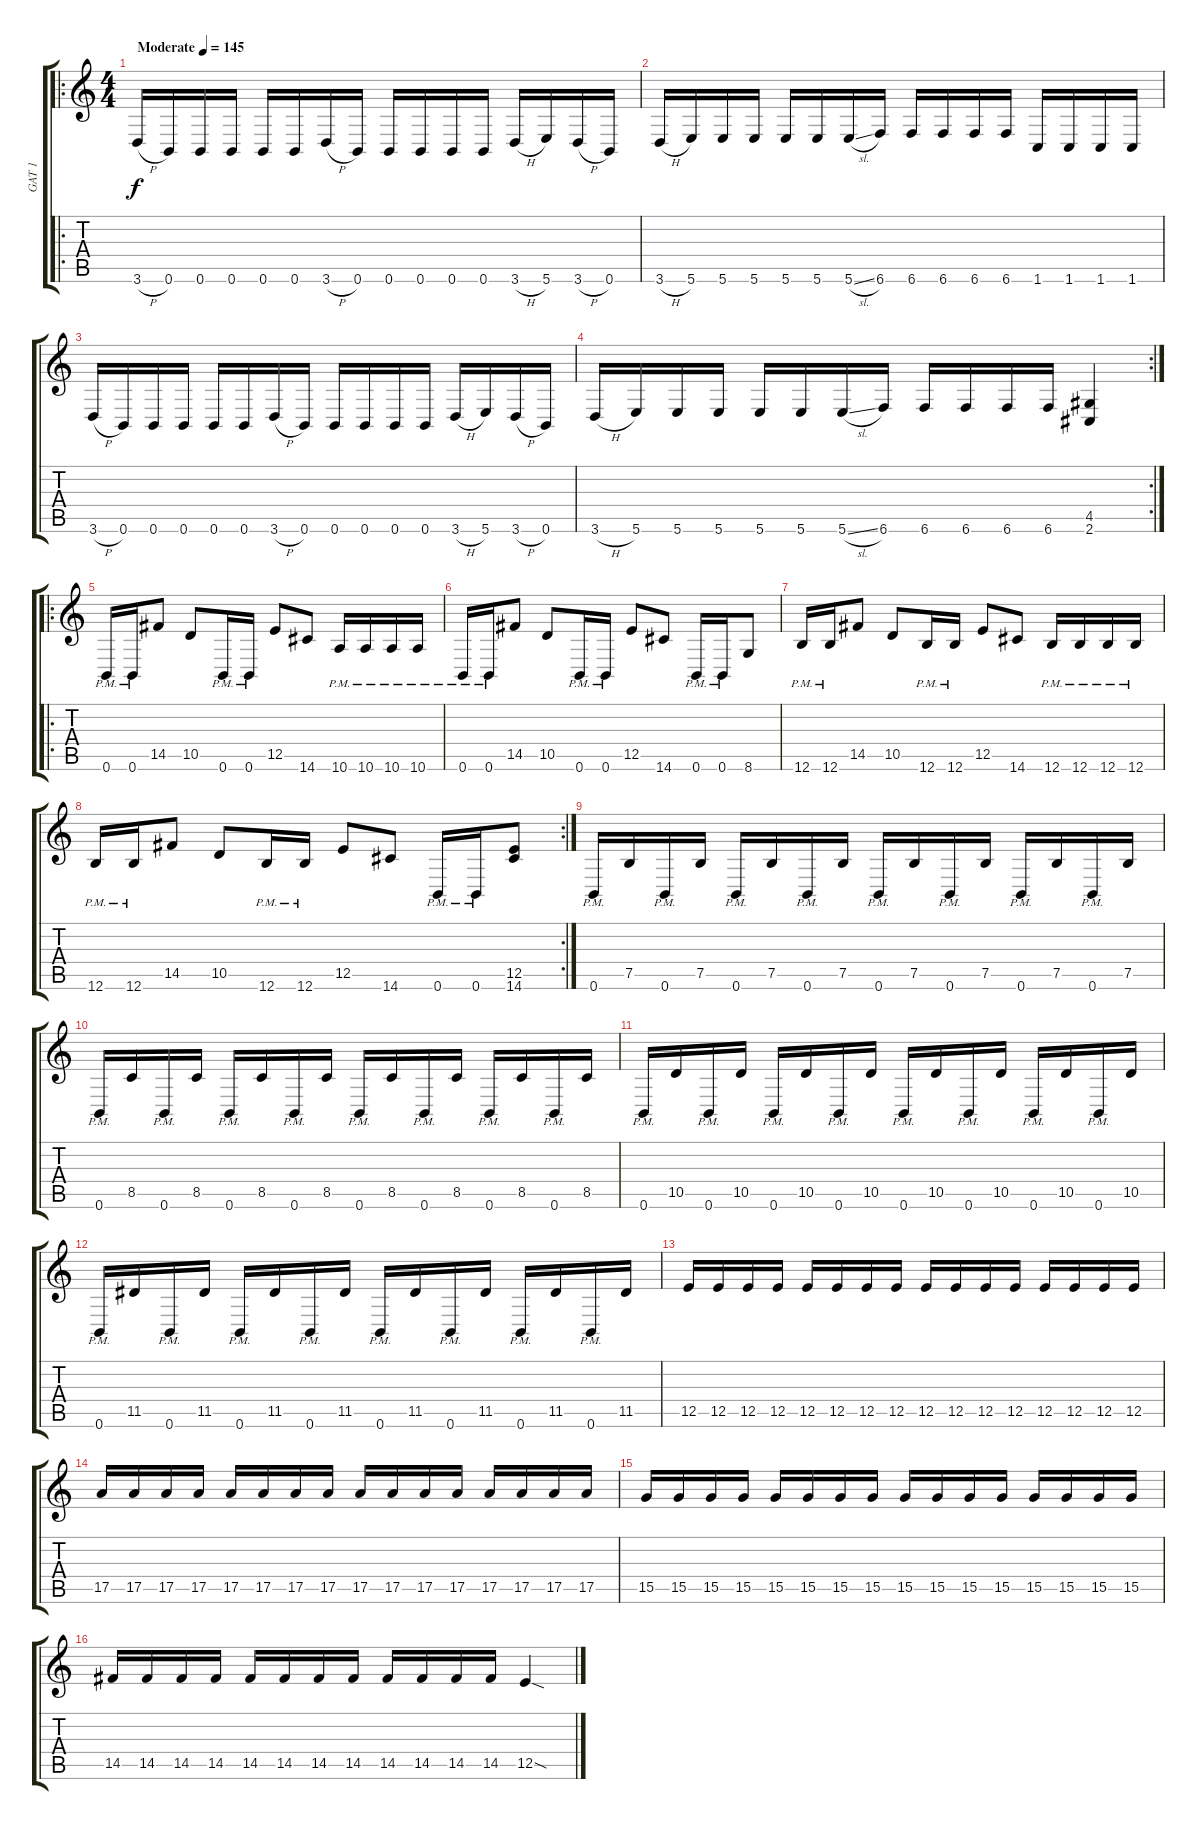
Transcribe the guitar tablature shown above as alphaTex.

\track ("GAT 1" "GAT 1") {instrument distortionguitar}
\staff {score tabs}
\tuning (B3 Gb3 D3 A2 E2 B1) {hide}
\ro
\ts (4 4)
\tempo (145 "Moderate")
\clef g2
\ks c
3.6{h}.16{dy f instrument distortionguitar} 0.6.16 0.6.16 0.6.16 0.6.16 0.6.16 3.6{h}.16 0.6.16 0.6.16 0.6.16 0.6.16 0.6.16 3.6{h}.16 5.6.16 3.6{h}.16 0.6.16 |
3.6{h}.16 5.6.16 5.6.16 5.6.16 5.6.16 5.6.16 5.6{sl}.16 6.6.16 6.6.16 6.6.16 6.6.16 6.6.16 1.6.16 1.6.16 1.6.16 1.6.16 |
3.6{h}.16 0.6.16 0.6.16 0.6.16 0.6.16 0.6.16 3.6{h}.16 0.6.16 0.6.16 0.6.16 0.6.16 0.6.16 3.6{h}.16 5.6.16 3.6{h}.16 0.6.16 |
\rc 2
3.6{h}.16 5.6.16 5.6.16 5.6.16 5.6.16 5.6.16 5.6{sl}.16 6.6.16 6.6.16 6.6.16 6.6.16 6.6.16 (4.5 2.6).4 |
\ro
0.6{pm}.16 0.6{pm}.16 14.5.8 10.5.8 0.6{pm}.16 0.6{pm}.16 12.5.8 14.6.8 10.6{pm}.16 10.6{pm}.16 10.6{pm}.16 10.6{pm}.16 |
0.6{pm}.16 0.6{pm}.16 14.5.8 10.5.8 0.6{pm}.16 0.6{pm}.16 12.5.8 14.6.8 0.6{pm}.16 0.6{pm}.16 8.6.8 |
12.6{pm}.16 12.6{pm}.16 14.5.8 10.5.8 12.6{pm}.16 12.6{pm}.16 12.5.8 14.6.8 12.6{pm}.16 12.6{pm}.16 12.6{pm}.16 12.6{pm}.16 |
\rc 2
12.6{pm}.16 12.6{pm}.16 14.5.8 10.5.8 12.6{pm}.16 12.6{pm}.16 12.5.8 14.6.8 0.6{pm}.16 0.6{pm}.16 (12.5 14.6).8 |
0.6{pm}.16 7.5.16 0.6{pm}.16 7.5.16 0.6{pm}.16 7.5.16 0.6{pm}.16 7.5.16 0.6{pm}.16 7.5.16 0.6{pm}.16 7.5.16 0.6{pm}.16 7.5.16 0.6{pm}.16 7.5.16 |
0.6{pm}.16 8.5.16 0.6{pm}.16 8.5.16 0.6{pm}.16 8.5.16 0.6{pm}.16 8.5.16 0.6{pm}.16 8.5.16 0.6{pm}.16 8.5.16 0.6{pm}.16 8.5.16 0.6{pm}.16 8.5.16 |
0.6{pm}.16 10.5.16 0.6{pm}.16 10.5.16 0.6{pm}.16 10.5.16 0.6{pm}.16 10.5.16 0.6{pm}.16 10.5.16 0.6{pm}.16 10.5.16 0.6{pm}.16 10.5.16 0.6{pm}.16 10.5.16 |
0.6{pm}.16 11.5.16 0.6{pm}.16 11.5.16 0.6{pm}.16 11.5.16 0.6{pm}.16 11.5.16 0.6{pm}.16 11.5.16 0.6{pm}.16 11.5.16 0.6{pm}.16 11.5.16 0.6{pm}.16 11.5.16 |
12.5.16 12.5.16 12.5.16 12.5.16 12.5.16 12.5.16 12.5.16 12.5.16 12.5.16 12.5.16 12.5.16 12.5.16 12.5.16 12.5.16 12.5.16 12.5.16 |
17.5.16 17.5.16 17.5.16 17.5.16 17.5.16 17.5.16 17.5.16 17.5.16 17.5.16 17.5.16 17.5.16 17.5.16 17.5.16 17.5.16 17.5.16 17.5.16 |
15.5.16 15.5.16 15.5.16 15.5.16 15.5.16 15.5.16 15.5.16 15.5.16 15.5.16 15.5.16 15.5.16 15.5.16 15.5.16 15.5.16 15.5.16 15.5.16 |
14.5.16 14.5.16 14.5.16 14.5.16 14.5.16 14.5.16 14.5.16 14.5.16 14.5.16 14.5.16 14.5.16 14.5.16 12.5{sod}.4
